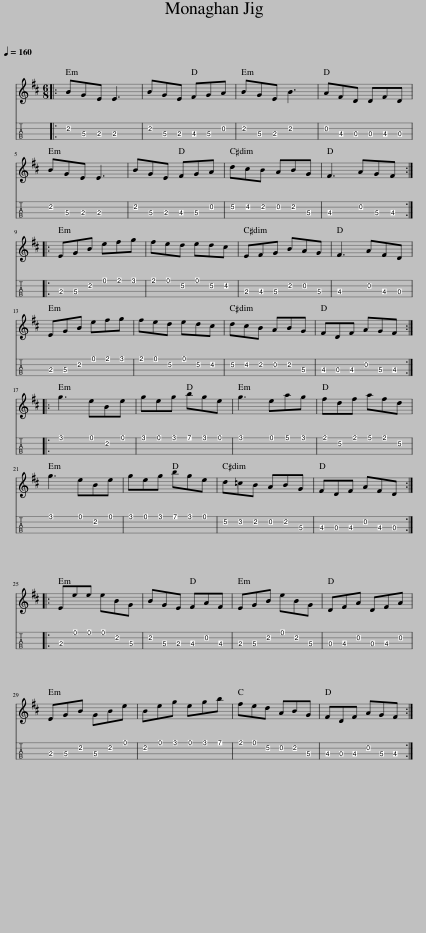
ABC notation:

X:1
%%score { 1 | 2 }
L:1/8
Q:1/4=160
M:6/8
I:linebreak $
K:D
V:1 treble
V:2 tab stafflines=4 strings="G3,D4,A4,E5 nostems "
V:1
|: BGE E3 | BGE FGA | BGE B3 | AFD DFD |$ BGE E3 | %5
 BGE FGA | dcB ABG | F3 AGF ::$ EGB efg | fed edc | %10
 EFG BAG | F3 AFD |$ EGB efg | fed edc | dcB ABG | %15
 FDF AGF ::$ g3 eBe | geg bge | g3 eag | fdf afd |$ %20
 g3 eBe | geg bge | d=cB ABG | FDF AFD ::$ Eee eBG | %25
 BGE FAF | EGB eBG | DFA DFA |$ EGB GBe | Beg egb | %30
 fed ABG | FDF AGF :| %32
V:2
|: !2!B !3!G !3!E !3!E3 | !2!B !3!G !3!E !3!F !3!G !2!A | !2!B !3!G !3!E !2!B3 | !2!A !3!F !3!D !3!D !3!F !3!D |$ !2!B !3!G !3!E !3!E3 | %5
 !2!B !3!G !3!E !3!F !3!G !2!A | !2!d !2!c !2!B !2!A !2!B !3!G | !3!F3 !2!A !3!G !3!F ::$ !3!E !3!G !2!B !1!e !1!f !1!g | !1!f !1!e !2!d !1!e !2!d !2!c | %10
 !3!E !3!F !3!G !2!B !2!A !3!G | !3!F3 !2!A !3!F !3!D |$ !3!E !3!G !2!B !1!e !1!f !1!g | !1!f !1!e !2!d !1!e !2!d !2!c | !2!d !2!c !2!B !2!A !2!B !3!G | %15
 !3!F !3!D !3!F !2!A !3!G !3!F ::$ !1!g3 !1!e !2!B !1!e | !1!g !1!e !1!g !1!b !1!g !1!e | !1!g3 !1!e !1!a !1!g | !1!f !2!d !1!f !1!a !1!f !2!d |$ %20
 !1!g3 !1!e !2!B !1!e | !1!g !1!e !1!g !1!b !1!g !1!e | !2!d !2!=c !2!B !2!A !2!B !3!G | !3!F !3!D !3!F !2!A !3!F !3!D ::$ !3!E !1!e !1!e !1!e !2!B !3!G | %25
 !2!B !3!G !3!E !3!F !2!A !3!F | !3!E !3!G !2!B !1!e !2!B !3!G | !3!D !3!F !2!A !3!D !3!F !2!A |$ !3!E !3!G !2!B !3!G !2!B !1!e | !2!B !1!e !1!g !1!e !1!g !1!b | %30
 !1!f !1!e !2!d !2!A !2!B !3!G | !3!F !3!D !3!F !2!A !3!G !3!F :| %32
